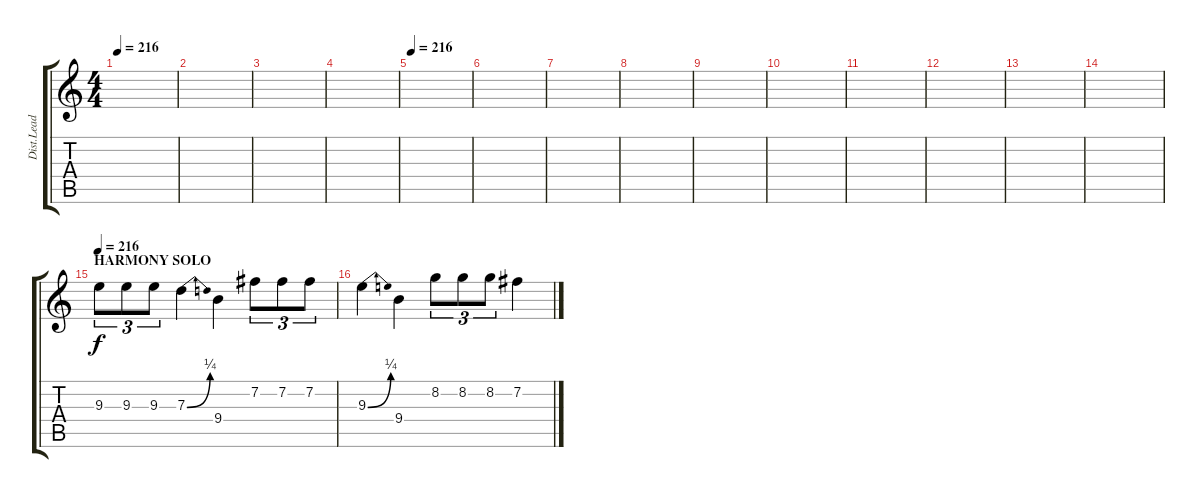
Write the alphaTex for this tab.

\track ("Dist.Lead Gtr.1" "Dist.Lead ") {instrument distortionguitar}
\staff {score tabs}
\tuning (E4 B3 G3 D3 A2 E2) {hide}
\ts (4 4)
\tempo 216
\clef g2
\ks c
|
|
|
|
\tempo 216
|
|
|
|
|
|
|
|
|
|
\section ("" "HARMONY SOLO")
\tempo 216
9.3.8{tu (3 2)} 9.3.8{tu (3 2)} 9.3.8{tu (3 2)} 7.3{be (bend 0 0 60 1)}.4 9.4.4 7.2.8{tu (3 2)} 7.2.8{tu (3 2)} 7.2.8{tu (3 2)} |
9.3{be (bend 0 0 60 1)}.4 9.4.4 8.2.8{tu (3 2)} 8.2.8{tu (3 2)} 8.2.8{tu (3 2)} 7.2.4
